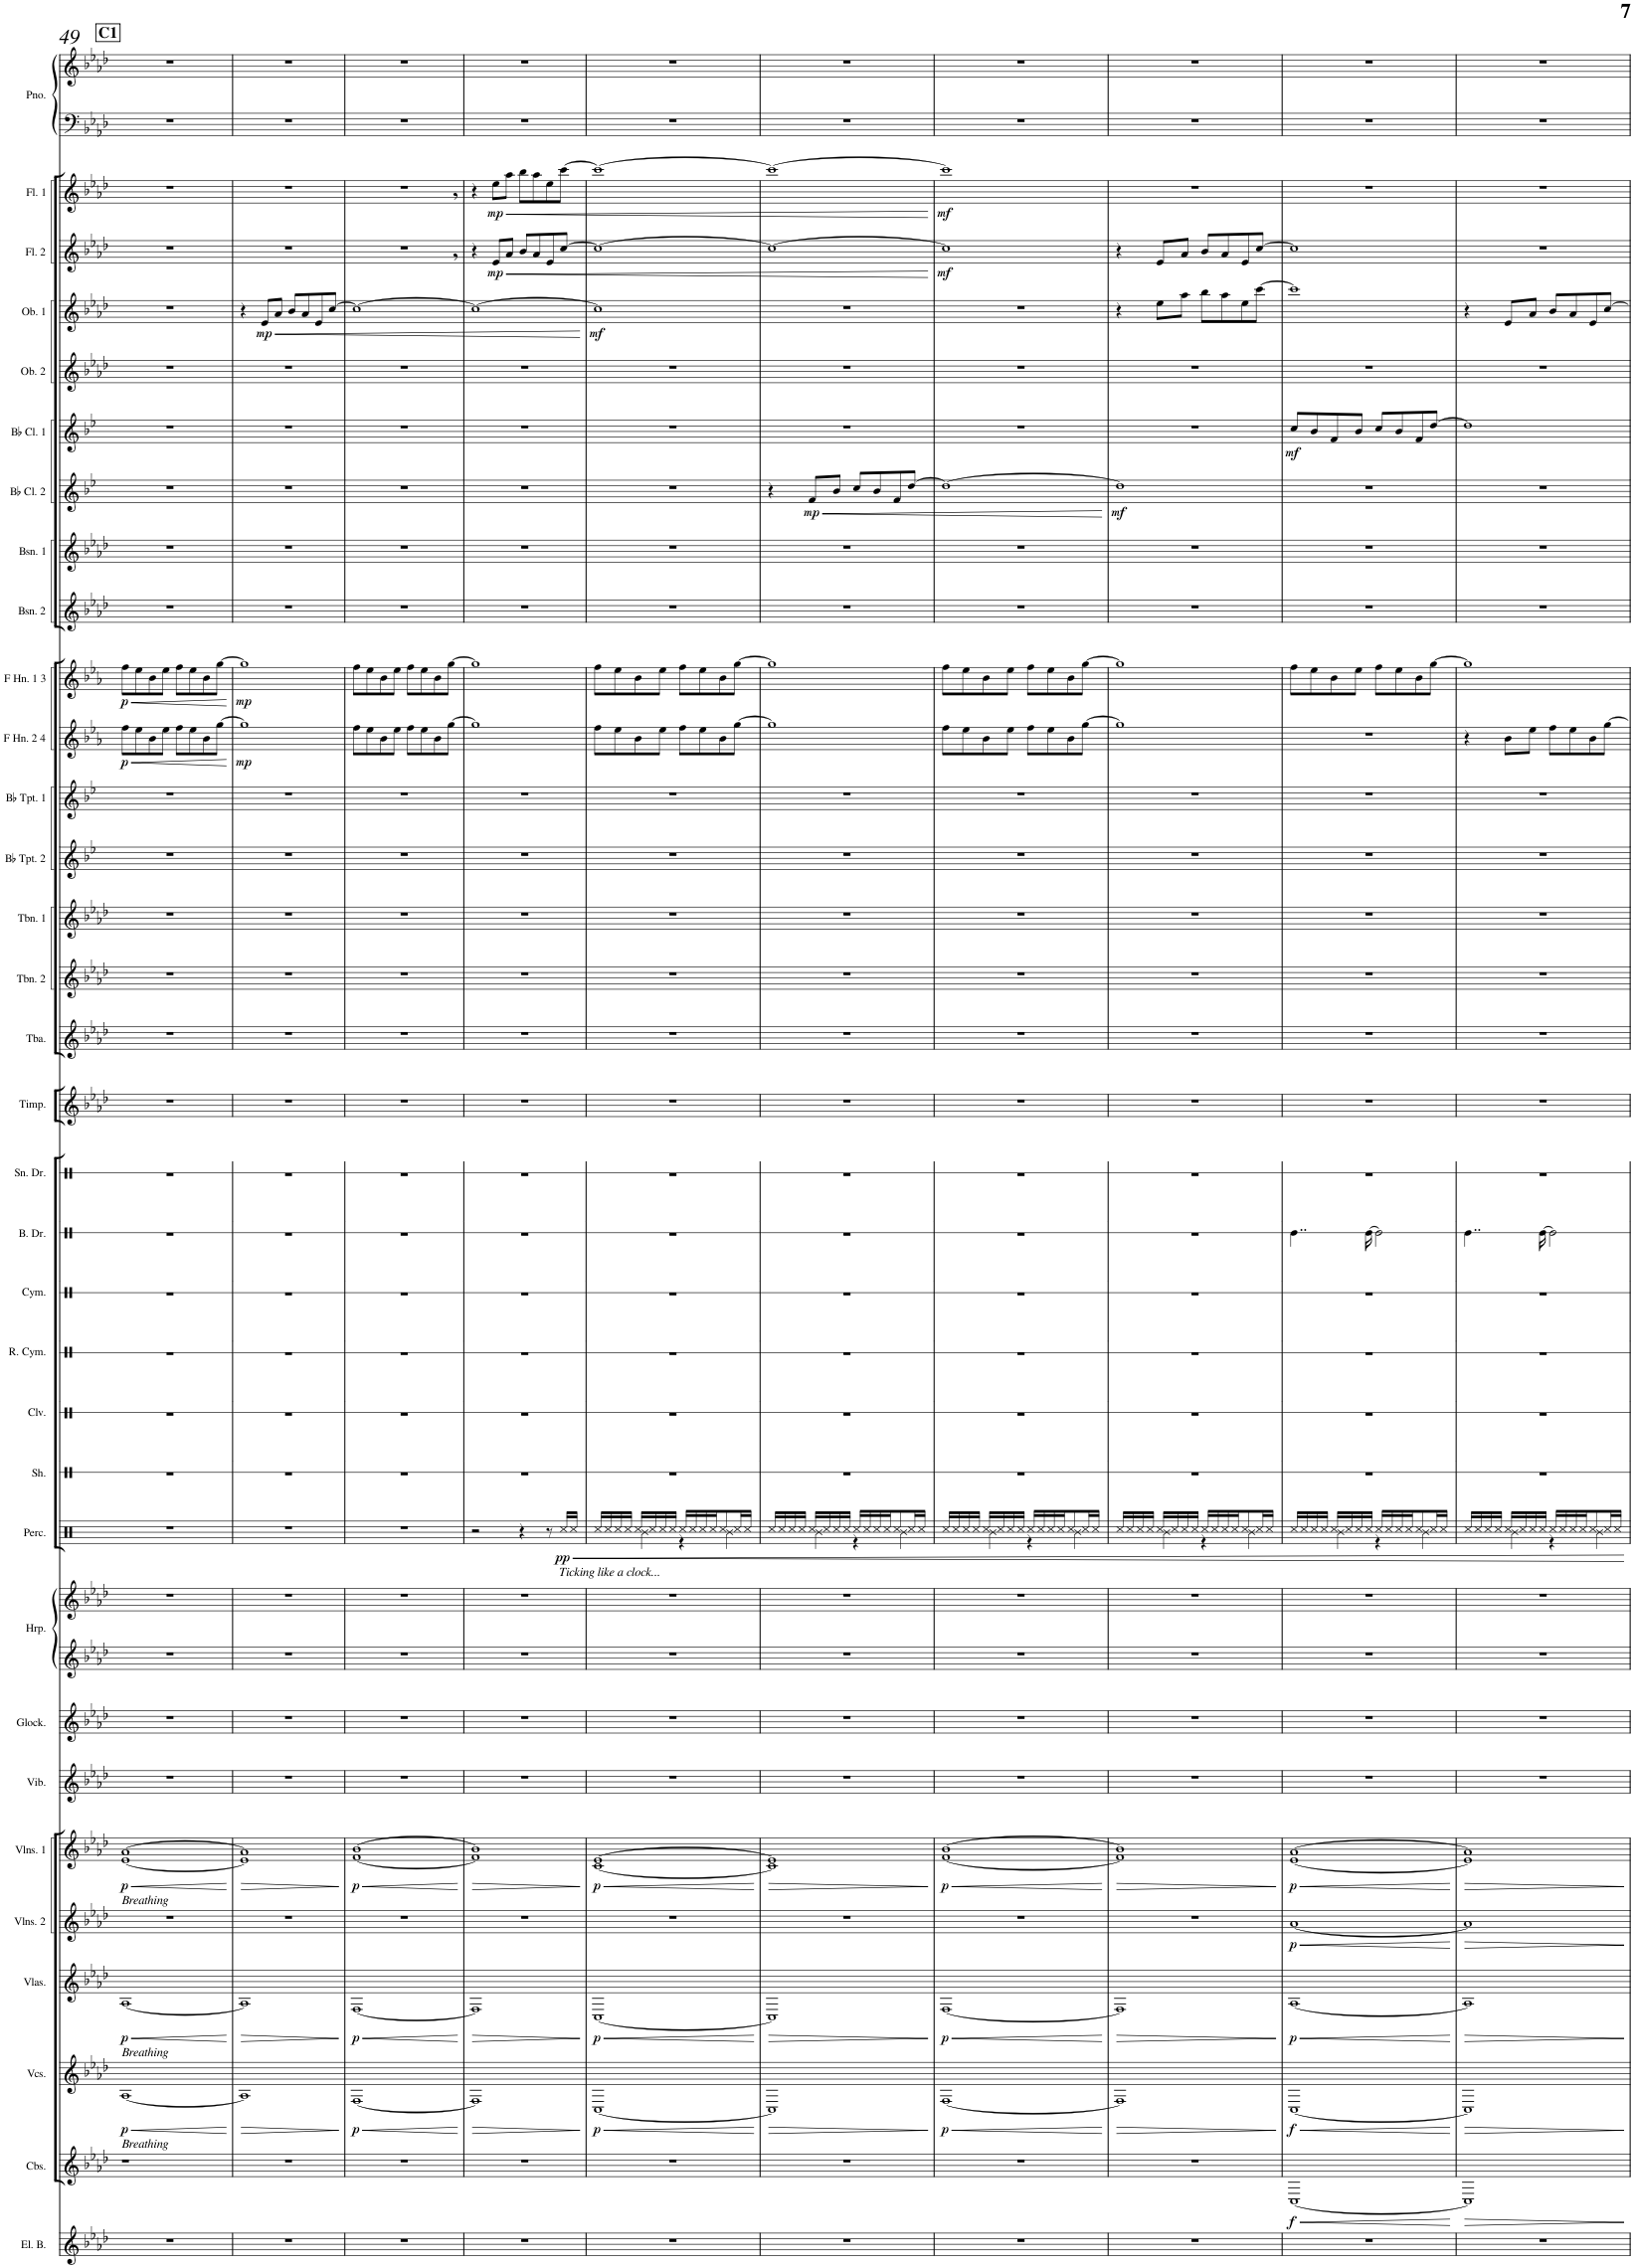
**kern	**kern	**dynam	**kern	**dynam	**kern	**dynam	**kern	**dynam	**kern	**dynam	**kern	**kern	**kern	**kern	**kern	**dynam	**kern	**kern	**kern	**kern	**kern	**kern	**kern	**kern	**kern	**kern	**kern	**kern	**kern	**dynam	**kern	**dynam	**kern	**kern	**kern	**dynam	**kern	**dynam	**kern	**kern	**dynam	**kern	**dynam	**kern	**dynam	**kern	**kern
*part33	*part32	*part32	*part31	*part31	*part30	*part30	*part29	*part29	*part28	*part28	*part27	*part26	*part25	*part25	*part24	*part24	*part23	*part22	*part21	*part20	*part19	*part18	*part17	*part16	*part15	*part14	*part13	*part12	*part11	*part11	*part10	*part10	*part9	*part8	*part7	*part7	*part6	*part6	*part5	*part4	*part4	*part3	*part3	*part2	*part2	*part1	*part1
*staff35	*staff34	*staff34	*staff33	*staff33	*staff32	*staff32	*staff31	*staff31	*staff30	*staff30	*staff29	*staff28	*staff27	*staff26	*staff25	*staff25	*staff24	*staff23	*staff22	*staff21	*staff20	*staff19	*staff18	*staff17	*staff16	*staff15	*staff14	*staff13	*staff12	*staff12	*staff11	*staff11	*staff10	*staff9	*staff8	*staff8	*staff7	*staff7	*staff6	*staff5	*staff5	*staff4	*staff4	*staff3	*staff3	*staff2	*staff1
*I"Electric Bass	*I"Contrabasses	*	*I"Violoncellos	*	*I"Violas	*	*I"Violins 2	*	*I"Violins 1	*	*I"Vibraphone	*I"Glockenspiel	*I"Harp	*	*I"Percussion	*	*I"Shaker	*I"Claves	*I"Ride Cymbal	*I"Cymbal	*I"Bass Drum	*I"Snare Drum	*I"Timpani	*I"Tuba	*I"Trombone 2	*I"Trombone 1	*I"Bb Trumpet 2	*I"Bb Trumpet 1	*I"F Horn 2 &amp; 4	*	*I"F Horn 1 &amp; 3	*	*I"Bassoon 2	*I"Bassoon 1	*I"Bb Clarinet 2	*	*I"Bb Clarinet 1	*	*I"Oboe 2	*I"Oboe 1	*	*I"Flute 2	*	*I"Flute 1	*	*I"Piano	*
*I'El. B.	*I'Cbs.	*	*I'Vcs.	*	*I'Vlas.	*	*I'Vlns. 2	*	*I'Vlns. 1	*	*I'Vib.	*I'Glock.	*I'Hrp.	*	*I'Perc.	*	*I'Sh.	*I'Clv.	*I'R. Cym.	*I'Cym.	*I'B. Dr.	*I'Sn. Dr.	*I'Timp.	*I'Tba.	*I'Tbn. 2	*I'Tbn. 1	*I'Bb Tpt. 2	*I'Bb Tpt. 1	*I'F Hn. 2 4	*	*I'F Hn. 1 3	*	*I'Bsn. 2	*I'Bsn. 1	*I'Bb Cl. 2	*	*I'Bb Cl. 1	*	*I'Ob. 2	*I'Ob. 1	*	*I'Fl. 2	*	*I'Fl. 1	*	*I'Pno.	*
!!LO:PB:g=z
*clefG2	*clefG2	*	*clefG2	*	*clefG2	*	*clefG2	*	*clefG2	*	*clefG2	*clefG2	*clefG2	*clefG2	*clefX	*	*clefX	*clefX	*clefX	*clefX	*clefX	*clefX	*clefG2	*clefG2	*clefG2	*clefG2	*clefG2	*clefG2	*clefG2	*	*clefG2	*	*clefG2	*clefG2	*clefG2	*	*clefG2	*	*clefG2	*clefG2	*	*clefG2	*	*clefG2	*	*clefF4	*clefG2
*Trd7c12	*Trd7c12	*	*	*	*	*	*	*	*	*	*	*Trd-14c-24	*	*	*	*	*	*	*	*	*	*	*	*	*	*	*Trd1c2	*Trd1c2	*Trd4c7	*	*Trd4c7	*	*	*	*Trd1c2	*	*Trd1c2	*	*	*	*	*	*	*	*	*	*
*k[b-e-a-d-]	*k[b-e-a-d-]	*	*k[b-e-a-d-]	*	*k[b-e-a-d-]	*	*k[b-e-a-d-]	*	*k[b-e-a-d-]	*	*k[b-e-a-d-]	*k[b-e-a-d-]	*k[b-e-a-d-]	*k[b-e-a-d-]	*k[]	*	*k[]	*k[]	*k[]	*k[]	*k[]	*k[]	*k[b-e-a-d-]	*k[b-e-a-d-]	*k[b-e-a-d-]	*k[b-e-a-d-]	*k[b-e-]	*k[b-e-]	*k[b-e-a-]	*	*k[b-e-a-]	*	*k[b-e-a-d-]	*k[b-e-a-d-]	*k[b-e-]	*	*k[b-e-]	*	*k[b-e-a-d-]	*k[b-e-a-d-]	*	*k[b-e-a-d-]	*	*k[b-e-a-d-]	*	*k[b-e-a-d-]	*k[b-e-a-d-]
*M2/2	*M2/2	*	*M2/2	*	*M2/2	*	*M2/2	*	*M2/2	*	*M2/2	*M2/2	*M2/2	*M2/2	*M2/2	*	*M2/2	*M2/2	*M2/2	*M2/2	*M2/2	*M2/2	*M2/2	*M2/2	*M2/2	*M2/2	*M2/2	*M2/2	*M2/2	*	*M2/2	*	*M2/2	*M2/2	*M2/2	*	*M2/2	*	*M2/2	*M2/2	*	*M2/2	*	*M2/2	*	*M2/2	*M2/2
*met(c|)	*met(c|)	*	*met(c|)	*	*met(c|)	*	*met(c|)	*	*met(c|)	*	*met(c|)	*met(c|)	*met(c|)	*met(c|)	*met(c|)	*	*met(c|)	*met(c|)	*met(c|)	*met(c|)	*met(c|)	*met(c|)	*met(c|)	*met(c|)	*met(c|)	*met(c|)	*met(c|)	*met(c|)	*met(c|)	*	*met(c|)	*	*met(c|)	*met(c|)	*met(c|)	*	*met(c|)	*	*met(c|)	*met(c|)	*	*met(c|)	*	*met(c|)	*	*met(c|)	*met(c|)
!!LO:REH:place=s1:a:B:cj:fs=14:t=C1
=49	=49	=49	=49	=49	=49	=49	=49	=49	=49	=49	=49	=49	=49	=49	=49	=49	=49	=49	=49	=49	=49	=49	=49	=49	=49	=49	=49	=49	=49	=49	=49	=49	=49	=49	=49	=49	=49	=49	=49	=49	=49	=49	=49	=49	=49	=49	=49
!	!	!	!	!	!	!	!	!	!LO:TX:b:i:t=Breathing	!	!	!	!	!	!	!	!	!	!	!	!	!	!	!	!	!	!	!	!	!	!	!	!	!	!	!	!	!	!	!	!	!	!	!	!	!	!
!	!	!	!	!	!LO:TX:b:i:t=Breathing	!	!	!	!	!	!	!	!	!	!	!	!	!	!	!	!	!	!	!	!	!	!	!	!	!	!	!	!	!	!	!	!	!	!	!	!	!	!	!	!	!	!
!	!	!	!LO:TX:b:i:t=Breathing	!	!	!	!	!	!	!	!	!	!	!	!	!	!	!	!	!	!	!	!	!	!	!	!	!	!	!	!	!	!	!	!	!	!	!	!	!	!	!	!	!	!	!	!
!	!	!	!	!LO:HP:b	!	!LO:HP:b	!	!	!	!LO:HP:b	!	!	!	!	!	!	!	!	!	!	!	!	!	!	!	!	!	!	!	!LO:HP:b	!	!LO:HP:b	!	!	!	!	!	!	!	!	!	!	!	!	!	!	!
!	!	!	!	!LO:DY:n=1:b	!	!LO:DY:n=1:b	!	!	!	!LO:DY:n=1:b	!	!	!	!	!	!	!	!	!	!	!	!	!	!	!	!	!	!	!	!LO:DY:n=1:b	!	!LO:DY:n=1:b	!	!	!	!	!	!	!	!	!	!	!	!	!	!	!
1r	1r	.	[1A-	< p	[1A-	< p	1r	.	[1e- [1a-	< p	1r	1r	1r	1r	1r	.	1r	1r	1r	1r	1r	1r	1r	1r	1r	1r	1r	1r	8ff\L	< p	8ff\L	< p	1r	1r	1r	.	1r	.	1r	1r	.	1r	.	1r	.	1r	1r
.	.	.	.	.	.	.	.	.	.	.	.	.	.	.	.	.	.	.	.	.	.	.	.	.	.	.	.	.	8ee-\	.	8ee-\	.	.	.	.	.	.	.	.	.	.	.	.	.	.	.	.
.	.	.	.	.	.	.	.	.	.	.	.	.	.	.	.	.	.	.	.	.	.	.	.	.	.	.	.	.	8b-\	.	8b-\	.	.	.	.	.	.	.	.	.	.	.	.	.	.	.	.
.	.	.	.	.	.	.	.	.	.	.	.	.	.	.	.	.	.	.	.	.	.	.	.	.	.	.	.	.	8ee-\J	.	8ee-\J	.	.	.	.	.	.	.	.	.	.	.	.	.	.	.	.
.	.	.	.	.	.	.	.	.	.	.	.	.	.	.	.	.	.	.	.	.	.	.	.	.	.	.	.	.	8ff\L	.	8ff\L	.	.	.	.	.	.	.	.	.	.	.	.	.	.	.	.
.	.	.	.	.	.	.	.	.	.	.	.	.	.	.	.	.	.	.	.	.	.	.	.	.	.	.	.	.	8ee-\	.	8ee-\	.	.	.	.	.	.	.	.	.	.	.	.	.	.	.	.
.	.	.	.	.	.	.	.	.	.	.	.	.	.	.	.	.	.	.	.	.	.	.	.	.	.	.	.	.	8b-\	.	8b-\	.	.	.	.	.	.	.	.	.	.	.	.	.	.	.	.
.	.	.	.	.	.	.	.	.	.	.	.	.	.	.	.	.	.	.	.	.	.	.	.	.	.	.	.	.	[8gg\J	.	[8gg\J	.	.	.	.	.	.	.	.	.	.	.	.	.	.	.	.
.	.	.	.	.	.	.	.	.	.	.	.	.	.	.	.	.	.	.	.	.	.	.	.	.	.	.	.	.	.	[	.	[	.	.	.	.	.	.	.	.	.	.	.	.	.	.	.
=50	=50	=50	=50	=50	=50	=50	=50	=50	=50	=50	=50	=50	=50	=50	=50	=50	=50	=50	=50	=50	=50	=50	=50	=50	=50	=50	=50	=50	=50	=50	=50	=50	=50	=50	=50	=50	=50	=50	=50	=50	=50	=50	=50	=50	=50	=50	=50
!	!	!	!	!LO:HP:b	!	!LO:HP:b	!	!	!	!LO:HP:b	!	!	!	!	!	!	!	!	!	!	!	!	!	!	!	!	!	!	!	!LO:DY:b	!	!LO:DY:b	!	!	!	!	!	!	!	!	!	!	!	!	!	!	!
1r	1r	.	1A-]	>	1A-]	>	1r	.	1e-] 1a-]	>	1r	1r	1r	1r	1r	.	1r	1r	1r	1r	1r	1r	1r	1r	1r	1r	1r	1r	1gg]	mp	1gg]	mp	1r	1r	1r	.	1r	.	1r	4r	.	1r	.	1r	.	1r	1r
!	!	!	!	!	!	!	!	!	!	!	!	!	!	!	!	!	!	!	!	!	!	!	!	!	!	!	!	!	!	!	!	!	!	!	!	!	!	!	!	!	!LO:HP:b	!	!	!	!	!	!
!	!	!	!	!	!	!	!	!	!	!	!	!	!	!	!	!	!	!	!	!	!	!	!	!	!	!	!	!	!	!	!	!	!	!	!	!	!	!	!	!	!LO:DY:n=1:b	!	!	!	!	!	!
.	.	.	.	.	.	.	.	.	.	.	.	.	.	.	.	.	.	.	.	.	.	.	.	.	.	.	.	.	.	.	.	.	.	.	.	.	.	.	.	8e-/L	< mp	.	.	.	.	.	.
.	.	.	.	.	.	.	.	.	.	.	.	.	.	.	.	.	.	.	.	.	.	.	.	.	.	.	.	.	.	.	.	.	.	.	.	.	.	.	.	8a-/J	.	.	.	.	.	.	.
.	.	.	.	.	.	.	.	.	.	.	.	.	.	.	.	.	.	.	.	.	.	.	.	.	.	.	.	.	.	.	.	.	.	.	.	.	.	.	.	8b-/L	.	.	.	.	.	.	.
.	.	.	.	.	.	.	.	.	.	.	.	.	.	.	.	.	.	.	.	.	.	.	.	.	.	.	.	.	.	.	.	.	.	.	.	.	.	.	.	8a-/	.	.	.	.	.	.	.
.	.	.	.	.	.	.	.	.	.	.	.	.	.	.	.	.	.	.	.	.	.	.	.	.	.	.	.	.	.	.	.	.	.	.	.	.	.	.	.	8e-/	.	.	.	.	.	.	.
.	.	.	.	.	.	.	.	.	.	.	.	.	.	.	.	.	.	.	.	.	.	.	.	.	.	.	.	.	.	.	.	.	.	.	.	.	.	.	.	[8cc/J	.	.	.	.	.	.	.
.	.	.	.	[	.	[	.	.	.	[	.	.	.	.	.	.	.	.	.	.	.	.	.	.	.	.	.	.	.	.	.	.	.	.	.	.	.	.	.	.	.	.	.	.	.	.	.
=51	=51	=51	=51	=51	=51	=51	=51	=51	=51	=51	=51	=51	=51	=51	=51	=51	=51	=51	=51	=51	=51	=51	=51	=51	=51	=51	=51	=51	=51	=51	=51	=51	=51	=51	=51	=51	=51	=51	=51	=51	=51	=51	=51	=51	=51	=51	=51
!	!	!	!	!LO:HP:b	!	!LO:HP:b	!	!	!	!LO:HP:b	!	!	!	!	!	!	!	!	!	!	!	!	!	!	!	!	!	!	!	!	!	!	!	!	!	!	!	!	!	!	!	!	!	!	!	!	!
!	!	!	!	!LO:DY:n=1:b	!	!LO:DY:n=1:b	!	!	!	!LO:DY:n=1:b	!	!	!	!	!	!	!	!	!	!	!	!	!	!	!	!	!	!	!	!	!	!	!	!	!	!	!	!	!	!	!	!	!	!	!	!	!
1r	1r	.	[1F	< p	[1F	< p	1r	.	[1f [1b-	< p	1r	1r	1r	1r	1r	.	1r	1r	1r	1r	1r	1r	1r	1r	1r	1r	1r	1r	8ff\L	.	8ff\L	.	1r	1r	1r	.	1r	.	1r	1cc_	.	1r	.	1r	.	1r	1r
.	.	.	.	.	.	.	.	.	.	.	.	.	.	.	.	.	.	.	.	.	.	.	.	.	.	.	.	.	8ee-\	.	8ee-\	.	.	.	.	.	.	.	.	.	.	.	.	.	.	.	.
.	.	.	.	.	.	.	.	.	.	.	.	.	.	.	.	.	.	.	.	.	.	.	.	.	.	.	.	.	8b-\	.	8b-\	.	.	.	.	.	.	.	.	.	.	.	.	.	.	.	.
.	.	.	.	.	.	.	.	.	.	.	.	.	.	.	.	.	.	.	.	.	.	.	.	.	.	.	.	.	8ee-\J	.	8ee-\J	.	.	.	.	.	.	.	.	.	.	.	.	.	.	.	.
.	.	.	.	.	.	.	.	.	.	.	.	.	.	.	.	.	.	.	.	.	.	.	.	.	.	.	.	.	8ff\L	.	8ff\L	.	.	.	.	.	.	.	.	.	.	.	.	.	.	.	.
.	.	.	.	.	.	.	.	.	.	.	.	.	.	.	.	.	.	.	.	.	.	.	.	.	.	.	.	.	8ee-\	.	8ee-\	.	.	.	.	.	.	.	.	.	.	.	.	.	.	.	.
.	.	.	.	.	.	.	.	.	.	.	.	.	.	.	.	.	.	.	.	.	.	.	.	.	.	.	.	.	8b-\	.	8b-\	.	.	.	.	.	.	.	.	.	.	.	.	.	.	.	.
.	.	.	.	.	.	.	.	.	.	.	.	.	.	.	.	.	.	.	.	.	.	.	.	.	.	.	.	.	[8gg\J	.	[8gg\J	.	.	.	.	.	.	.	.	.	.	.	.	.	.	.	.
.	.	.	.	]	.	]	.	.	.	]	.	.	.	.	.	.	.	.	.	.	.	.	.	.	.	.	.	.	.	.	.	.	.	.	.	.	.	.	.	.	.	.	.	.	.	.	.
=52	=52	=52	=52	=52	=52	=52	=52	=52	=52	=52	=52	=52	=52	=52	=52	=52	=52	=52	=52	=52	=52	=52	=52	=52	=52	=52	=52	=52	=52	=52	=52	=52	=52	=52	=52	=52	=52	=52	=52	=52	=52	=52	=52	=52	=52	=52	=52
!	!	!	!	!LO:HP:b	!	!LO:HP:b	!	!	!	!LO:HP:b	!	!	!	!	!	!	!	!	!	!	!	!	!	!	!	!	!	!	!	!	!	!	!	!	!	!	!	!	!	!	!	!	!	!	!	!	!
1r	1r	.	1F]	>	1F]	>	1r	.	1f] 1b-]	>	1r	1r	1r	1r	2r	.	1r	1r	1r	1r	1r	1r	1r	1r	1r	1r	1r	1r	1gg]	.	1gg]	.	1r	1r	1r	.	1r	.	1r	1cc_	.	4r	.	4r	.	1r	1r
!	!	!	!	!	!	!	!	!	!	!	!	!	!	!	!	!	!	!	!	!	!	!	!	!	!	!	!	!	!	!	!	!	!	!	!	!	!	!	!	!	!	!	!LO:HP:b	!	!LO:HP:b	!	!
!	!	!	!	!	!	!	!	!	!	!	!	!	!	!	!	!	!	!	!	!	!	!	!	!	!	!	!	!	!	!	!	!	!	!	!	!	!	!	!	!	!	!	!LO:DY:n=1:b	!	!LO:DY:n=1:b	!	!
.	.	.	.	.	.	.	.	.	.	.	.	.	.	.	.	.	.	.	.	.	.	.	.	.	.	.	.	.	.	.	.	.	.	.	.	.	.	.	.	.	.	8e-/L	< mp	8ee-\L	< mp	.	.
.	.	.	.	.	.	.	.	.	.	.	.	.	.	.	.	.	.	.	.	.	.	.	.	.	.	.	.	.	.	.	.	.	.	.	.	.	.	.	.	.	.	8a-/J	.	8aa-\J	.	.	.
.	.	.	.	.	.	.	.	.	.	.	.	.	.	.	4r	.	.	.	.	.	.	.	.	.	.	.	.	.	.	.	.	.	.	.	.	.	.	.	.	.	.	8b-/L	.	8bb-\L	.	.	.
.	.	.	.	.	.	.	.	.	.	.	.	.	.	.	.	.	.	.	.	.	.	.	.	.	.	.	.	.	.	.	.	.	.	.	.	.	.	.	.	.	.	8a-/	.	8aa-\	.	.	.
.	.	.	.	.	.	.	.	.	.	.	.	.	.	.	8r	.	.	.	.	.	.	.	.	.	.	.	.	.	.	.	.	.	.	.	.	.	.	.	.	.	.	8e-/	.	8ee-\	.	.	.
!	!	!	!	!	!	!	!	!	!	!	!	!	!	!	!LO:TX:b:i:t=Ticking like a clock...	!	!	!	!	!	!	!	!	!	!	!	!	!	!	!	!	!	!	!	!	!	!	!	!	!	!	!	!	!	!	!	!
!	!	!	!	!	!	!	!	!	!	!	!	!	!	!	!	!LO:DY:b	!	!	!	!	!	!	!	!	!	!	!	!	!	!	!	!	!	!	!	!	!	!	!	!	!	!	!	!	!	!	!
.	.	.	.	.	.	.	.	.	.	.	.	.	.	.	16Rcc/LL	pp	.	.	.	.	.	.	.	.	.	.	.	.	.	.	.	.	.	.	.	.	.	.	.	.	.	[8cc/J	.	[8ccc\J	.	.	.
.	.	.	.	.	.	.	.	.	.	.	.	.	.	.	16Rcc/JJ	.	.	.	.	.	.	.	.	.	.	.	.	.	.	.	.	.	.	.	.	.	.	.	.	.	.	.	.	.	.	.	.
.	.	.	.	[	.	[	.	.	.	[	.	.	.	.	.	.	.	.	.	.	.	.	.	.	.	.	.	.	.	.	.	.	.	.	.	.	.	.	.	.	[	.	.	.	.	.	.
=53	=53	=53	=53	=53	=53	=53	=53	=53	=53	=53	=53	=53	=53	=53	=53	=53	=53	=53	=53	=53	=53	=53	=53	=53	=53	=53	=53	=53	=53	=53	=53	=53	=53	=53	=53	=53	=53	=53	=53	=53	=53	=53	=53	=53	=53	=53	=53
!	!	!	!	!LO:HP:b	!	!LO:HP:b	!	!	!	!LO:HP:b	!	!	!	!	!	!	!	!	!	!	!	!	!	!	!	!	!	!	!	!	!	!	!	!	!	!	!	!	!	!	!	!	!	!	!	!	!
*	*	*	*	*	*	*	*	*	*	*	*	*	*	*	*^	*	*	*	*	*	*	*	*	*	*	*	*	*	*	*	*	*	*	*	*	*	*	*	*	*	*	*	*	*	*	*	*
!	!	!	!	!LO:DY:n=1:b	!	!LO:DY:n=1:b	!	!	!	!LO:DY:n=1:b	!	!	!	!	!	!	!	!	!	!	!	!	!	!	!	!	!	!	!	!	!	!	!	!	!	!	!	!	!	!	!	!LO:DY:b	!	!	!	!	!	!
1r	1r	.	[1C	< p	[1C	< p	1r	.	[1c [1e-	< p	1r	1r	1r	1r	16Rcc/LL	4ryy	.	1r	1r	1r	1r	1r	1r	1r	1r	1r	1r	1r	1r	8ff\L	.	8ff\L	.	1r	1r	1r	.	1r	.	1r	1cc]	mf	1cc_	.	1ccc_	.	1r	1r
.	.	.	.	.	.	.	.	.	.	.	.	.	.	.	16Rcc/	.	.	.	.	.	.	.	.	.	.	.	.	.	.	.	.	.	.	.	.	.	.	.	.	.	.	.	.	.	.	.	.	.
.	.	.	.	.	.	.	.	.	.	.	.	.	.	.	16Rcc/	.	.	.	.	.	.	.	.	.	.	.	.	.	.	8ee-\	.	8ee-\	.	.	.	.	.	.	.	.	.	.	.	.	.	.	.	.
.	.	.	.	.	.	.	.	.	.	.	.	.	.	.	16Rcc/JJ	.	.	.	.	.	.	.	.	.	.	.	.	.	.	.	.	.	.	.	.	.	.	.	.	.	.	.	.	.	.	.	.	.
.	.	.	.	.	.	.	.	.	.	.	.	.	.	.	16Rcc/LL	4R\	.	.	.	.	.	.	.	.	.	.	.	.	.	8b-\	.	8b-\	.	.	.	.	.	.	.	.	.	.	.	.	.	.	.	.
.	.	.	.	.	.	.	.	.	.	.	.	.	.	.	16Rcc/	.	.	.	.	.	.	.	.	.	.	.	.	.	.	.	.	.	.	.	.	.	.	.	.	.	.	.	.	.	.	.	.	.
.	.	.	.	.	.	.	.	.	.	.	.	.	.	.	16Rcc/	.	.	.	.	.	.	.	.	.	.	.	.	.	.	8ee-\J	.	8ee-\J	.	.	.	.	.	.	.	.	.	.	.	.	.	.	.	.
.	.	.	.	.	.	.	.	.	.	.	.	.	.	.	16Rcc/JJ	.	.	.	.	.	.	.	.	.	.	.	.	.	.	.	.	.	.	.	.	.	.	.	.	.	.	.	.	.	.	.	.	.
.	.	.	.	.	.	.	.	.	.	.	.	.	.	.	16Rcc/LL	4r	.	.	.	.	.	.	.	.	.	.	.	.	.	8ff\L	.	8ff\L	.	.	.	.	.	.	.	.	.	.	.	.	.	.	.	.
.	.	.	.	.	.	.	.	.	.	.	.	.	.	.	16Rcc/	.	.	.	.	.	.	.	.	.	.	.	.	.	.	.	.	.	.	.	.	.	.	.	.	.	.	.	.	.	.	.	.	.
.	.	.	.	.	.	.	.	.	.	.	.	.	.	.	16Rcc/	.	.	.	.	.	.	.	.	.	.	.	.	.	.	8ee-\	.	8ee-\	.	.	.	.	.	.	.	.	.	.	.	.	.	.	.	.
.	.	.	.	.	.	.	.	.	.	.	.	.	.	.	16Rcc/J	.	.	.	.	.	.	.	.	.	.	.	.	.	.	.	.	.	.	.	.	.	.	.	.	.	.	.	.	.	.	.	.	.
.	.	.	.	.	.	.	.	.	.	.	.	.	.	.	8Rcc/	4R\	.	.	.	.	.	.	.	.	.	.	.	.	.	8b-\	.	8b-\	.	.	.	.	.	.	.	.	.	.	.	.	.	.	.	.
.	.	.	.	.	.	.	.	.	.	.	.	.	.	.	16Rcc/L	.	.	.	.	.	.	.	.	.	.	.	.	.	.	[8gg\J	.	[8gg\J	.	.	.	.	.	.	.	.	.	.	.	.	.	.	.	.
.	.	.	.	.	.	.	.	.	.	.	.	.	.	.	16Rcc/JJ	.	.	.	.	.	.	.	.	.	.	.	.	.	.	.	.	.	.	.	.	.	.	.	.	.	.	.	.	.	.	.	.	.
*	*	*	*	*	*	*	*	*	*	*	*	*	*	*	*v	*v	*	*	*	*	*	*	*	*	*	*	*	*	*	*	*	*	*	*	*	*	*	*	*	*	*	*	*	*	*	*	*	*
.	.	.	.	]	.	]	.	.	.	]	.	.	.	.	.	.	.	.	.	.	.	.	.	.	.	.	.	.	.	.	.	.	.	.	.	.	.	.	.	.	.	.	.	.	.	.	.
=54	=54	=54	=54	=54	=54	=54	=54	=54	=54	=54	=54	=54	=54	=54	=54	=54	=54	=54	=54	=54	=54	=54	=54	=54	=54	=54	=54	=54	=54	=54	=54	=54	=54	=54	=54	=54	=54	=54	=54	=54	=54	=54	=54	=54	=54	=54	=54
!	!	!	!	!LO:HP:b	!	!LO:HP:b	!	!	!	!LO:HP:b	!	!	!	!	!	!	!	!	!	!	!	!	!	!	!	!	!	!	!	!	!	!	!	!	!	!	!	!	!	!	!	!	!	!	!	!	!
*	*	*	*	*	*	*	*	*	*	*	*	*	*	*	*^	*	*	*	*	*	*	*	*	*	*	*	*	*	*	*	*	*	*	*	*	*	*	*	*	*	*	*	*	*	*	*	*
1r	1r	.	1C]	>	1C]	>	1r	.	1c] 1e-]	>	1r	1r	1r	1r	16Rcc/LL	4ryy	.	1r	1r	1r	1r	1r	1r	1r	1r	1r	1r	1r	1r	1gg]	.	1gg]	.	1r	1r	4r	.	1r	.	1r	1r	.	1cc_	.	1ccc_	.	1r	1r
.	.	.	.	.	.	.	.	.	.	.	.	.	.	.	16Rcc/	.	.	.	.	.	.	.	.	.	.	.	.	.	.	.	.	.	.	.	.	.	.	.	.	.	.	.	.	.	.	.	.	.
.	.	.	.	.	.	.	.	.	.	.	.	.	.	.	16Rcc/	.	.	.	.	.	.	.	.	.	.	.	.	.	.	.	.	.	.	.	.	.	.	.	.	.	.	.	.	.	.	.	.	.
.	.	.	.	.	.	.	.	.	.	.	.	.	.	.	16Rcc/JJ	.	.	.	.	.	.	.	.	.	.	.	.	.	.	.	.	.	.	.	.	.	.	.	.	.	.	.	.	.	.	.	.	.
!	!	!	!	!	!	!	!	!	!	!	!	!	!	!	!	!	!	!	!	!	!	!	!	!	!	!	!	!	!	!	!	!	!	!	!	!	!LO:HP:b	!	!	!	!	!	!	!	!	!	!	!
!	!	!	!	!	!	!	!	!	!	!	!	!	!	!	!	!	!	!	!	!	!	!	!	!	!	!	!	!	!	!	!	!	!	!	!	!	!LO:DY:n=1:b	!	!	!	!	!	!	!	!	!	!	!
.	.	.	.	.	.	.	.	.	.	.	.	.	.	.	16Rcc/LL	4R\	.	.	.	.	.	.	.	.	.	.	.	.	.	.	.	.	.	.	.	8f/L	< mp	.	.	.	.	.	.	.	.	.	.	.
.	.	.	.	.	.	.	.	.	.	.	.	.	.	.	16Rcc/	.	.	.	.	.	.	.	.	.	.	.	.	.	.	.	.	.	.	.	.	.	.	.	.	.	.	.	.	.	.	.	.	.
.	.	.	.	.	.	.	.	.	.	.	.	.	.	.	16Rcc/	.	.	.	.	.	.	.	.	.	.	.	.	.	.	.	.	.	.	.	.	8b-/J	.	.	.	.	.	.	.	.	.	.	.	.
.	.	.	.	.	.	.	.	.	.	.	.	.	.	.	16Rcc/JJ	.	.	.	.	.	.	.	.	.	.	.	.	.	.	.	.	.	.	.	.	.	.	.	.	.	.	.	.	.	.	.	.	.
.	.	.	.	.	.	.	.	.	.	.	.	.	.	.	16Rcc/LL	4r	.	.	.	.	.	.	.	.	.	.	.	.	.	.	.	.	.	.	.	8cc/L	.	.	.	.	.	.	.	.	.	.	.	.
.	.	.	.	.	.	.	.	.	.	.	.	.	.	.	16Rcc/	.	.	.	.	.	.	.	.	.	.	.	.	.	.	.	.	.	.	.	.	.	.	.	.	.	.	.	.	.	.	.	.	.
.	.	.	.	.	.	.	.	.	.	.	.	.	.	.	16Rcc/	.	.	.	.	.	.	.	.	.	.	.	.	.	.	.	.	.	.	.	.	8b-/	.	.	.	.	.	.	.	.	.	.	.	.
.	.	.	.	.	.	.	.	.	.	.	.	.	.	.	16Rcc/J	.	.	.	.	.	.	.	.	.	.	.	.	.	.	.	.	.	.	.	.	.	.	.	.	.	.	.	.	.	.	.	.	.
.	.	.	.	.	.	.	.	.	.	.	.	.	.	.	8Rcc/	4R\	.	.	.	.	.	.	.	.	.	.	.	.	.	.	.	.	.	.	.	8f/	.	.	.	.	.	.	.	.	.	.	.	.
.	.	.	.	.	.	.	.	.	.	.	.	.	.	.	16Rcc/L	.	.	.	.	.	.	.	.	.	.	.	.	.	.	.	.	.	.	.	.	[8dd/J	.	.	.	.	.	.	.	.	.	.	.	.
.	.	.	.	.	.	.	.	.	.	.	.	.	.	.	16Rcc/JJ	.	.	.	.	.	.	.	.	.	.	.	.	.	.	.	.	.	.	.	.	.	.	.	.	.	.	.	.	.	.	.	.	.
*	*	*	*	*	*	*	*	*	*	*	*	*	*	*	*v	*v	*	*	*	*	*	*	*	*	*	*	*	*	*	*	*	*	*	*	*	*	*	*	*	*	*	*	*	*	*	*	*	*
.	.	.	.	[	.	[	.	.	.	[	.	.	.	.	.	.	.	.	.	.	.	.	.	.	.	.	.	.	.	.	.	.	.	.	.	.	.	.	.	.	.	.	[	.	[	.	.
=55	=55	=55	=55	=55	=55	=55	=55	=55	=55	=55	=55	=55	=55	=55	=55	=55	=55	=55	=55	=55	=55	=55	=55	=55	=55	=55	=55	=55	=55	=55	=55	=55	=55	=55	=55	=55	=55	=55	=55	=55	=55	=55	=55	=55	=55	=55	=55
!	!	!	!	!LO:HP:b	!	!LO:HP:b	!	!	!	!LO:HP:b	!	!	!	!	!	!	!	!	!	!	!	!	!	!	!	!	!	!	!	!	!	!	!	!	!	!	!	!	!	!	!	!	!	!	!	!	!
*	*	*	*	*	*	*	*	*	*	*	*	*	*	*	*^	*	*	*	*	*	*	*	*	*	*	*	*	*	*	*	*	*	*	*	*	*	*	*	*	*	*	*	*	*	*	*	*
!	!	!	!	!LO:DY:n=1:b	!	!LO:DY:n=1:b	!	!	!	!LO:DY:n=1:b	!	!	!	!	!	!	!	!	!	!	!	!	!	!	!	!	!	!	!	!	!	!	!	!	!	!	!	!	!	!	!	!	!	!LO:DY:b	!	!LO:DY:b	!	!
1r	1r	.	[1F	< p	[1F	< p	1r	.	[1f [1b-	< p	1r	1r	1r	1r	16Rcc/LL	4ryy	.	1r	1r	1r	1r	1r	1r	1r	1r	1r	1r	1r	1r	8ff\L	.	8ff\L	.	1r	1r	1dd_	.	1r	.	1r	1r	.	1cc]	mf	1ccc]	mf	1r	1r
.	.	.	.	.	.	.	.	.	.	.	.	.	.	.	16Rcc/	.	.	.	.	.	.	.	.	.	.	.	.	.	.	.	.	.	.	.	.	.	.	.	.	.	.	.	.	.	.	.	.	.
.	.	.	.	.	.	.	.	.	.	.	.	.	.	.	16Rcc/	.	.	.	.	.	.	.	.	.	.	.	.	.	.	8ee-\	.	8ee-\	.	.	.	.	.	.	.	.	.	.	.	.	.	.	.	.
.	.	.	.	.	.	.	.	.	.	.	.	.	.	.	16Rcc/JJ	.	.	.	.	.	.	.	.	.	.	.	.	.	.	.	.	.	.	.	.	.	.	.	.	.	.	.	.	.	.	.	.	.
.	.	.	.	.	.	.	.	.	.	.	.	.	.	.	16Rcc/LL	4R\	.	.	.	.	.	.	.	.	.	.	.	.	.	8b-\	.	8b-\	.	.	.	.	.	.	.	.	.	.	.	.	.	.	.	.
.	.	.	.	.	.	.	.	.	.	.	.	.	.	.	16Rcc/	.	.	.	.	.	.	.	.	.	.	.	.	.	.	.	.	.	.	.	.	.	.	.	.	.	.	.	.	.	.	.	.	.
.	.	.	.	.	.	.	.	.	.	.	.	.	.	.	16Rcc/	.	.	.	.	.	.	.	.	.	.	.	.	.	.	8ee-\J	.	8ee-\J	.	.	.	.	.	.	.	.	.	.	.	.	.	.	.	.
.	.	.	.	.	.	.	.	.	.	.	.	.	.	.	16Rcc/JJ	.	.	.	.	.	.	.	.	.	.	.	.	.	.	.	.	.	.	.	.	.	.	.	.	.	.	.	.	.	.	.	.	.
.	.	.	.	.	.	.	.	.	.	.	.	.	.	.	16Rcc/LL	4r	.	.	.	.	.	.	.	.	.	.	.	.	.	8ff\L	.	8ff\L	.	.	.	.	.	.	.	.	.	.	.	.	.	.	.	.
.	.	.	.	.	.	.	.	.	.	.	.	.	.	.	16Rcc/	.	.	.	.	.	.	.	.	.	.	.	.	.	.	.	.	.	.	.	.	.	.	.	.	.	.	.	.	.	.	.	.	.
.	.	.	.	.	.	.	.	.	.	.	.	.	.	.	16Rcc/	.	.	.	.	.	.	.	.	.	.	.	.	.	.	8ee-\	.	8ee-\	.	.	.	.	.	.	.	.	.	.	.	.	.	.	.	.
.	.	.	.	.	.	.	.	.	.	.	.	.	.	.	16Rcc/J	.	.	.	.	.	.	.	.	.	.	.	.	.	.	.	.	.	.	.	.	.	.	.	.	.	.	.	.	.	.	.	.	.
.	.	.	.	.	.	.	.	.	.	.	.	.	.	.	8Rcc/	4R\	.	.	.	.	.	.	.	.	.	.	.	.	.	8b-\	.	8b-\	.	.	.	.	.	.	.	.	.	.	.	.	.	.	.	.
.	.	.	.	.	.	.	.	.	.	.	.	.	.	.	16Rcc/L	.	.	.	.	.	.	.	.	.	.	.	.	.	.	[8gg\J	.	[8gg\J	.	.	.	.	.	.	.	.	.	.	.	.	.	.	.	.
.	.	.	.	.	.	.	.	.	.	.	.	.	.	.	16Rcc/JJ	.	.	.	.	.	.	.	.	.	.	.	.	.	.	.	.	.	.	.	.	.	.	.	.	.	.	.	.	.	.	.	.	.
*	*	*	*	*	*	*	*	*	*	*	*	*	*	*	*v	*v	*	*	*	*	*	*	*	*	*	*	*	*	*	*	*	*	*	*	*	*	*	*	*	*	*	*	*	*	*	*	*	*
.	.	.	.	]	.	]	.	.	.	]	.	.	.	.	.	.	.	.	.	.	.	.	.	.	.	.	.	.	.	.	.	.	.	.	.	[	.	.	.	.	.	.	.	.	.	.	.
=56	=56	=56	=56	=56	=56	=56	=56	=56	=56	=56	=56	=56	=56	=56	=56	=56	=56	=56	=56	=56	=56	=56	=56	=56	=56	=56	=56	=56	=56	=56	=56	=56	=56	=56	=56	=56	=56	=56	=56	=56	=56	=56	=56	=56	=56	=56	=56
!	!	!	!	!LO:HP:b	!	!LO:HP:b	!	!	!	!LO:HP:b	!	!	!	!	!	!	!	!	!	!	!	!	!	!	!	!	!	!	!	!	!	!	!	!	!	!LO:DY:b	!	!	!	!	!	!	!	!	!	!	!
*	*	*	*	*	*	*	*	*	*	*	*	*	*	*	*^	*	*	*	*	*	*	*	*	*	*	*	*	*	*	*	*	*	*	*	*	*	*	*	*	*	*	*	*	*	*	*	*
1r	1r	.	1F]	>	1F]	>	1r	.	1f] 1b-]	>	1r	1r	1r	1r	16Rcc/LL	4ryy	.	1r	1r	1r	1r	1r	1r	1r	1r	1r	1r	1r	1r	1gg]	.	1gg]	.	1r	1r	1dd]	mf	1r	.	1r	4r	.	4r	.	1r	.	1r	1r
.	.	.	.	.	.	.	.	.	.	.	.	.	.	.	16Rcc/	.	.	.	.	.	.	.	.	.	.	.	.	.	.	.	.	.	.	.	.	.	.	.	.	.	.	.	.	.	.	.	.	.
.	.	.	.	.	.	.	.	.	.	.	.	.	.	.	16Rcc/	.	.	.	.	.	.	.	.	.	.	.	.	.	.	.	.	.	.	.	.	.	.	.	.	.	.	.	.	.	.	.	.	.
.	.	.	.	.	.	.	.	.	.	.	.	.	.	.	16Rcc/JJ	.	.	.	.	.	.	.	.	.	.	.	.	.	.	.	.	.	.	.	.	.	.	.	.	.	.	.	.	.	.	.	.	.
.	.	.	.	.	.	.	.	.	.	.	.	.	.	.	16Rcc/LL	4R\	.	.	.	.	.	.	.	.	.	.	.	.	.	.	.	.	.	.	.	.	.	.	.	.	8ee-\L	.	8e-/L	.	.	.	.	.
.	.	.	.	.	.	.	.	.	.	.	.	.	.	.	16Rcc/	.	.	.	.	.	.	.	.	.	.	.	.	.	.	.	.	.	.	.	.	.	.	.	.	.	.	.	.	.	.	.	.	.
.	.	.	.	.	.	.	.	.	.	.	.	.	.	.	16Rcc/	.	.	.	.	.	.	.	.	.	.	.	.	.	.	.	.	.	.	.	.	.	.	.	.	.	8aa-\J	.	8a-/J	.	.	.	.	.
.	.	.	.	.	.	.	.	.	.	.	.	.	.	.	16Rcc/JJ	.	.	.	.	.	.	.	.	.	.	.	.	.	.	.	.	.	.	.	.	.	.	.	.	.	.	.	.	.	.	.	.	.
.	.	.	.	.	.	.	.	.	.	.	.	.	.	.	16Rcc/LL	4r	.	.	.	.	.	.	.	.	.	.	.	.	.	.	.	.	.	.	.	.	.	.	.	.	8bb-\L	.	8b-/L	.	.	.	.	.
.	.	.	.	.	.	.	.	.	.	.	.	.	.	.	16Rcc/	.	.	.	.	.	.	.	.	.	.	.	.	.	.	.	.	.	.	.	.	.	.	.	.	.	.	.	.	.	.	.	.	.
.	.	.	.	.	.	.	.	.	.	.	.	.	.	.	16Rcc/	.	.	.	.	.	.	.	.	.	.	.	.	.	.	.	.	.	.	.	.	.	.	.	.	.	8aa-\	.	8a-/	.	.	.	.	.
.	.	.	.	.	.	.	.	.	.	.	.	.	.	.	16Rcc/J	.	.	.	.	.	.	.	.	.	.	.	.	.	.	.	.	.	.	.	.	.	.	.	.	.	.	.	.	.	.	.	.	.
.	.	.	.	.	.	.	.	.	.	.	.	.	.	.	8Rcc/	4R\	.	.	.	.	.	.	.	.	.	.	.	.	.	.	.	.	.	.	.	.	.	.	.	.	8ee-\	.	8e-/	.	.	.	.	.
.	.	.	.	.	.	.	.	.	.	.	.	.	.	.	16Rcc/L	.	.	.	.	.	.	.	.	.	.	.	.	.	.	.	.	.	.	.	.	.	.	.	.	.	[8ccc\J	.	[8cc/J	.	.	.	.	.
.	.	.	.	.	.	.	.	.	.	.	.	.	.	.	16Rcc/JJ	.	.	.	.	.	.	.	.	.	.	.	.	.	.	.	.	.	.	.	.	.	.	.	.	.	.	.	.	.	.	.	.	.
*	*	*	*	*	*	*	*	*	*	*	*	*	*	*	*v	*v	*	*	*	*	*	*	*	*	*	*	*	*	*	*	*	*	*	*	*	*	*	*	*	*	*	*	*	*	*	*	*	*
.	.	.	.	[	.	[	.	.	.	[	.	.	.	.	.	.	.	.	.	.	.	.	.	.	.	.	.	.	.	.	.	.	.	.	.	.	.	.	.	.	.	.	.	.	.	.	.
=57	=57	=57	=57	=57	=57	=57	=57	=57	=57	=57	=57	=57	=57	=57	=57	=57	=57	=57	=57	=57	=57	=57	=57	=57	=57	=57	=57	=57	=57	=57	=57	=57	=57	=57	=57	=57	=57	=57	=57	=57	=57	=57	=57	=57	=57	=57	=57
!	!	!LO:HP:b	!	!LO:HP:b	!	!LO:HP:b	!	!LO:HP:b	!	!LO:HP:b	!	!	!	!	!	!	!	!	!	!	!	!	!	!	!	!	!	!	!	!	!	!	!	!	!	!	!	!	!	!	!	!	!	!	!	!	!
*	*	*	*	*	*	*	*	*	*	*	*	*	*	*	*^	*	*	*	*	*	*	*	*	*	*	*	*	*	*	*	*	*	*	*	*	*	*	*	*	*	*	*	*	*	*	*	*
!	!	!LO:DY:n=1:b	!	!LO:DY:n=1:b	!	!LO:DY:n=1:b	!	!LO:DY:n=1:b	!	!LO:DY:n=1:b	!	!	!	!	!	!	!	!	!	!	!	!	!	!	!	!	!	!	!	!	!	!	!	!	!	!	!	!	!LO:DY:b	!	!	!	!	!	!	!	!	!
1r	[1C	< f	[1C	< f	[1A-	< p	[1a-	< p	[1e- [1a-	< p	1r	1r	1r	1r	16Rcc/LL	4ryy	.	1r	1r	1r	1r	4..Re\	1r	1r	1r	1r	1r	1r	1r	1r	.	8ff\L	.	1r	1r	1r	.	8cc/L	mf	1r	1ccc]	.	1cc]	.	1r	.	1r	1r
.	.	.	.	.	.	.	.	.	.	.	.	.	.	.	16Rcc/	.	.	.	.	.	.	.	.	.	.	.	.	.	.	.	.	.	.	.	.	.	.	.	.	.	.	.	.	.	.	.	.	.
.	.	.	.	.	.	.	.	.	.	.	.	.	.	.	16Rcc/	.	.	.	.	.	.	.	.	.	.	.	.	.	.	.	.	8ee-\	.	.	.	.	.	8b-/	.	.	.	.	.	.	.	.	.	.
.	.	.	.	.	.	.	.	.	.	.	.	.	.	.	16Rcc/JJ	.	.	.	.	.	.	.	.	.	.	.	.	.	.	.	.	.	.	.	.	.	.	.	.	.	.	.	.	.	.	.	.	.
.	.	.	.	.	.	.	.	.	.	.	.	.	.	.	16Rcc/LL	4R\	.	.	.	.	.	.	.	.	.	.	.	.	.	.	.	8b-\	.	.	.	.	.	8f/	.	.	.	.	.	.	.	.	.	.
.	.	.	.	.	.	.	.	.	.	.	.	.	.	.	16Rcc/	.	.	.	.	.	.	.	.	.	.	.	.	.	.	.	.	.	.	.	.	.	.	.	.	.	.	.	.	.	.	.	.	.
.	.	.	.	.	.	.	.	.	.	.	.	.	.	.	16Rcc/	.	.	.	.	.	.	.	.	.	.	.	.	.	.	.	.	8ee-\J	.	.	.	.	.	8b-/J	.	.	.	.	.	.	.	.	.	.
.	.	.	.	.	.	.	.	.	.	.	.	.	.	.	16Rcc/JJ	.	.	.	.	.	.	[16Re\	.	.	.	.	.	.	.	.	.	.	.	.	.	.	.	.	.	.	.	.	.	.	.	.	.	.
.	.	.	.	.	.	.	.	.	.	.	.	.	.	.	16Rcc/LL	4r	.	.	.	.	.	2Re\]	.	.	.	.	.	.	.	.	.	8ff\L	.	.	.	.	.	8cc/L	.	.	.	.	.	.	.	.	.	.
.	.	.	.	.	.	.	.	.	.	.	.	.	.	.	16Rcc/	.	.	.	.	.	.	.	.	.	.	.	.	.	.	.	.	.	.	.	.	.	.	.	.	.	.	.	.	.	.	.	.	.
.	.	.	.	.	.	.	.	.	.	.	.	.	.	.	16Rcc/	.	.	.	.	.	.	.	.	.	.	.	.	.	.	.	.	8ee-\	.	.	.	.	.	8b-/	.	.	.	.	.	.	.	.	.	.
.	.	.	.	.	.	.	.	.	.	.	.	.	.	.	16Rcc/J	.	.	.	.	.	.	.	.	.	.	.	.	.	.	.	.	.	.	.	.	.	.	.	.	.	.	.	.	.	.	.	.	.
.	.	.	.	.	.	.	.	.	.	.	.	.	.	.	8Rcc/	4R\	.	.	.	.	.	.	.	.	.	.	.	.	.	.	.	8b-\	.	.	.	.	.	8f/	.	.	.	.	.	.	.	.	.	.
.	.	.	.	.	.	.	.	.	.	.	.	.	.	.	16Rcc/L	.	.	.	.	.	.	.	.	.	.	.	.	.	.	.	.	[8gg\J	.	.	.	.	.	[8dd/J	.	.	.	.	.	.	.	.	.	.
.	.	.	.	.	.	.	.	.	.	.	.	.	.	.	16Rcc/JJ	.	.	.	.	.	.	.	.	.	.	.	.	.	.	.	.	.	.	.	.	.	.	.	.	.	.	.	.	.	.	.	.	.
*	*	*	*	*	*	*	*	*	*	*	*	*	*	*	*v	*v	*	*	*	*	*	*	*	*	*	*	*	*	*	*	*	*	*	*	*	*	*	*	*	*	*	*	*	*	*	*	*	*
.	.	.	.	]	.	]	.	.	.	]	.	.	.	.	.	.	.	.	.	.	.	.	.	.	.	.	.	.	.	.	.	.	.	.	.	.	.	.	.	.	.	.	.	.	.	.	.
=58	=58	=58	=58	=58	=58	=58	=58	=58	=58	=58	=58	=58	=58	=58	=58	=58	=58	=58	=58	=58	=58	=58	=58	=58	=58	=58	=58	=58	=58	=58	=58	=58	=58	=58	=58	=58	=58	=58	=58	=58	=58	=58	=58	=58	=58	=58	=58
*	*	*	*	*	*	*	*	*	*	*	*	*	*	*	*^	*	*	*	*	*	*	*	*	*	*	*	*	*	*	*	*	*	*	*	*	*	*	*	*	*	*	*	*	*	*	*	*
1r	1C]	.	1C]	.	1A-]	.	1a-]	.	1e-] 1a-]	.	1r	1r	1r	1r	16Rcc/LL	4ryy	.	1r	1r	1r	1r	4..Re\	1r	1r	1r	1r	1r	1r	1r	4r	.	1gg]	.	1r	1r	1r	.	1dd]	.	1r	4r	.	1r	.	1r	.	1r	1r
.	.	.	.	.	.	.	.	.	.	.	.	.	.	.	16Rcc/	.	.	.	.	.	.	.	.	.	.	.	.	.	.	.	.	.	.	.	.	.	.	.	.	.	.	.	.	.	.	.	.	.
.	.	.	.	.	.	.	.	.	.	.	.	.	.	.	16Rcc/	.	.	.	.	.	.	.	.	.	.	.	.	.	.	.	.	.	.	.	.	.	.	.	.	.	.	.	.	.	.	.	.	.
.	.	.	.	.	.	.	.	.	.	.	.	.	.	.	16Rcc/JJ	.	.	.	.	.	.	.	.	.	.	.	.	.	.	.	.	.	.	.	.	.	.	.	.	.	.	.	.	.	.	.	.	.
.	.	.	.	.	.	.	.	.	.	.	.	.	.	.	16Rcc/LL	4R\	.	.	.	.	.	.	.	.	.	.	.	.	.	8b-\L	.	.	.	.	.	.	.	.	.	.	8e-/L	.	.	.	.	.	.	.
.	.	.	.	.	.	.	.	.	.	.	.	.	.	.	16Rcc/	.	.	.	.	.	.	.	.	.	.	.	.	.	.	.	.	.	.	.	.	.	.	.	.	.	.	.	.	.	.	.	.	.
.	.	.	.	.	.	.	.	.	.	.	.	.	.	.	16Rcc/	.	.	.	.	.	.	.	.	.	.	.	.	.	.	8ee-\J	.	.	.	.	.	.	.	.	.	.	8a-/J	.	.	.	.	.	.	.
.	.	.	.	.	.	.	.	.	.	.	.	.	.	.	16Rcc/JJ	.	.	.	.	.	.	[16Re\	.	.	.	.	.	.	.	.	.	.	.	.	.	.	.	.	.	.	.	.	.	.	.	.	.	.
.	.	.	.	.	.	.	.	.	.	.	.	.	.	.	16Rcc/LL	4r	.	.	.	.	.	2Re\]	.	.	.	.	.	.	.	8ff\L	.	.	.	.	.	.	.	.	.	.	8b-/L	.	.	.	.	.	.	.
.	.	.	.	.	.	.	.	.	.	.	.	.	.	.	16Rcc/	.	.	.	.	.	.	.	.	.	.	.	.	.	.	.	.	.	.	.	.	.	.	.	.	.	.	.	.	.	.	.	.	.
.	.	.	.	.	.	.	.	.	.	.	.	.	.	.	16Rcc/	.	.	.	.	.	.	.	.	.	.	.	.	.	.	8ee-\	.	.	.	.	.	.	.	.	.	.	8a-/	.	.	.	.	.	.	.
.	.	.	.	.	.	.	.	.	.	.	.	.	.	.	16Rcc/J	.	.	.	.	.	.	.	.	.	.	.	.	.	.	.	.	.	.	.	.	.	.	.	.	.	.	.	.	.	.	.	.	.
.	.	.	.	.	.	.	.	.	.	.	.	.	.	.	8Rcc/	4R\	.	.	.	.	.	.	.	.	.	.	.	.	.	8b-\	.	.	.	.	.	.	.	.	.	.	8e-/	.	.	.	.	.	.	.
.	.	.	.	.	.	.	.	.	.	.	.	.	.	.	16Rcc/L	.	.	.	.	.	.	.	.	.	.	.	.	.	.	[8gg\J	.	.	.	.	.	.	.	.	.	.	[8cc/J	.	.	.	.	.	.	.
.	.	.	.	.	.	.	.	.	.	.	.	.	.	.	16Rcc/JJ	.	.	.	.	.	.	.	.	.	.	.	.	.	.	.	.	.	.	.	.	.	.	.	.	.	.	.	.	.	.	.	.	.
*	*	*	*	*	*	*	*	*	*	*	*	*	*	*	*v	*v	*	*	*	*	*	*	*	*	*	*	*	*	*	*	*	*	*	*	*	*	*	*	*	*	*	*	*	*	*	*	*	*
.	.	[	.	[	.	[	.	[	.	[	.	.	.	.	.	.	.	.	.	.	.	.	.	.	.	.	.	.	.	.	.	.	.	.	.	.	.	.	.	.	.	.	.	.	.	.	.
=	=	=	=	=	=	=	=	=	=	=	=	=	=	=	=	=	=	=	=	=	=	=	=	=	=	=	=	=	=	=	=	=	=	=	=	=	=	=	=	=	=	=	=	=	=	=	=
*-	*-	*-	*-	*-	*-	*-	*-	*-	*-	*-	*-	*-	*-	*-	*-	*-	*-	*-	*-	*-	*-	*-	*-	*-	*-	*-	*-	*-	*-	*-	*-	*-	*-	*-	*-	*-	*-	*-	*-	*-	*-	*-	*-	*-	*-	*-	*-
